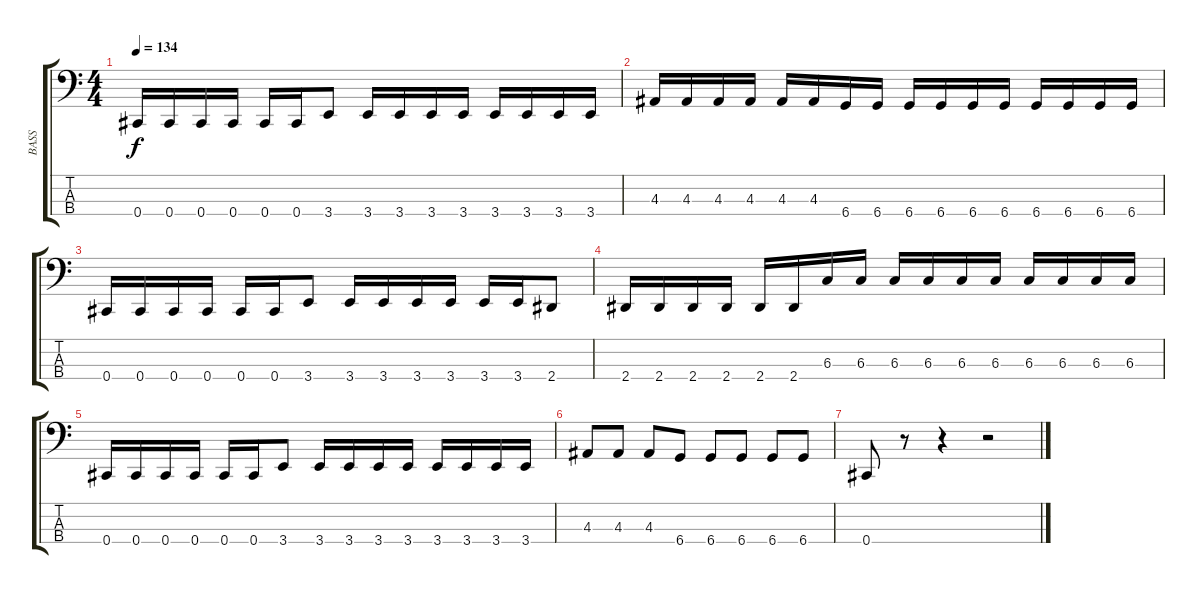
\track ("BASS" "BASS") {instrument electricbasspick}
\staff {score tabs}
\tuning (E2 B1 Gb1 Db1) {hide}
\ts (4 4)
\tempo 134
\clef f4
\ks c
0.4.16{dy f} 0.4.16 0.4.16 0.4.16 0.4.16 0.4.16 3.4.8 3.4.16 3.4.16 3.4.16 3.4.16 3.4.16 3.4.16 3.4.16 3.4.16 |
4.3.16 4.3.16 4.3.16 4.3.16 4.3.16 4.3.16 6.4.16 6.4.16 6.4.16 6.4.16 6.4.16 6.4.16 6.4.16 6.4.16 6.4.16 6.4.16 |
0.4.16 0.4.16 0.4.16 0.4.16 0.4.16 0.4.16 3.4.8 3.4.16 3.4.16 3.4.16 3.4.16 3.4.16 3.4.16 2.4.8 |
2.4.16 2.4.16 2.4.16 2.4.16 2.4.16 2.4.16 6.3.16 6.3.16 6.3.16 6.3.16 6.3.16 6.3.16 6.3.16 6.3.16 6.3.16 6.3.16 |
0.4.16 0.4.16 0.4.16 0.4.16 0.4.16 0.4.16 3.4.8 3.4.16 3.4.16 3.4.16 3.4.16 3.4.16 3.4.16 3.4.16 3.4.16 |
4.3.8 4.3.8 4.3.8 6.4.8 6.4.8 6.4.8 6.4.8 6.4.8 |
0.4.8 r.8 r.4 r.2
